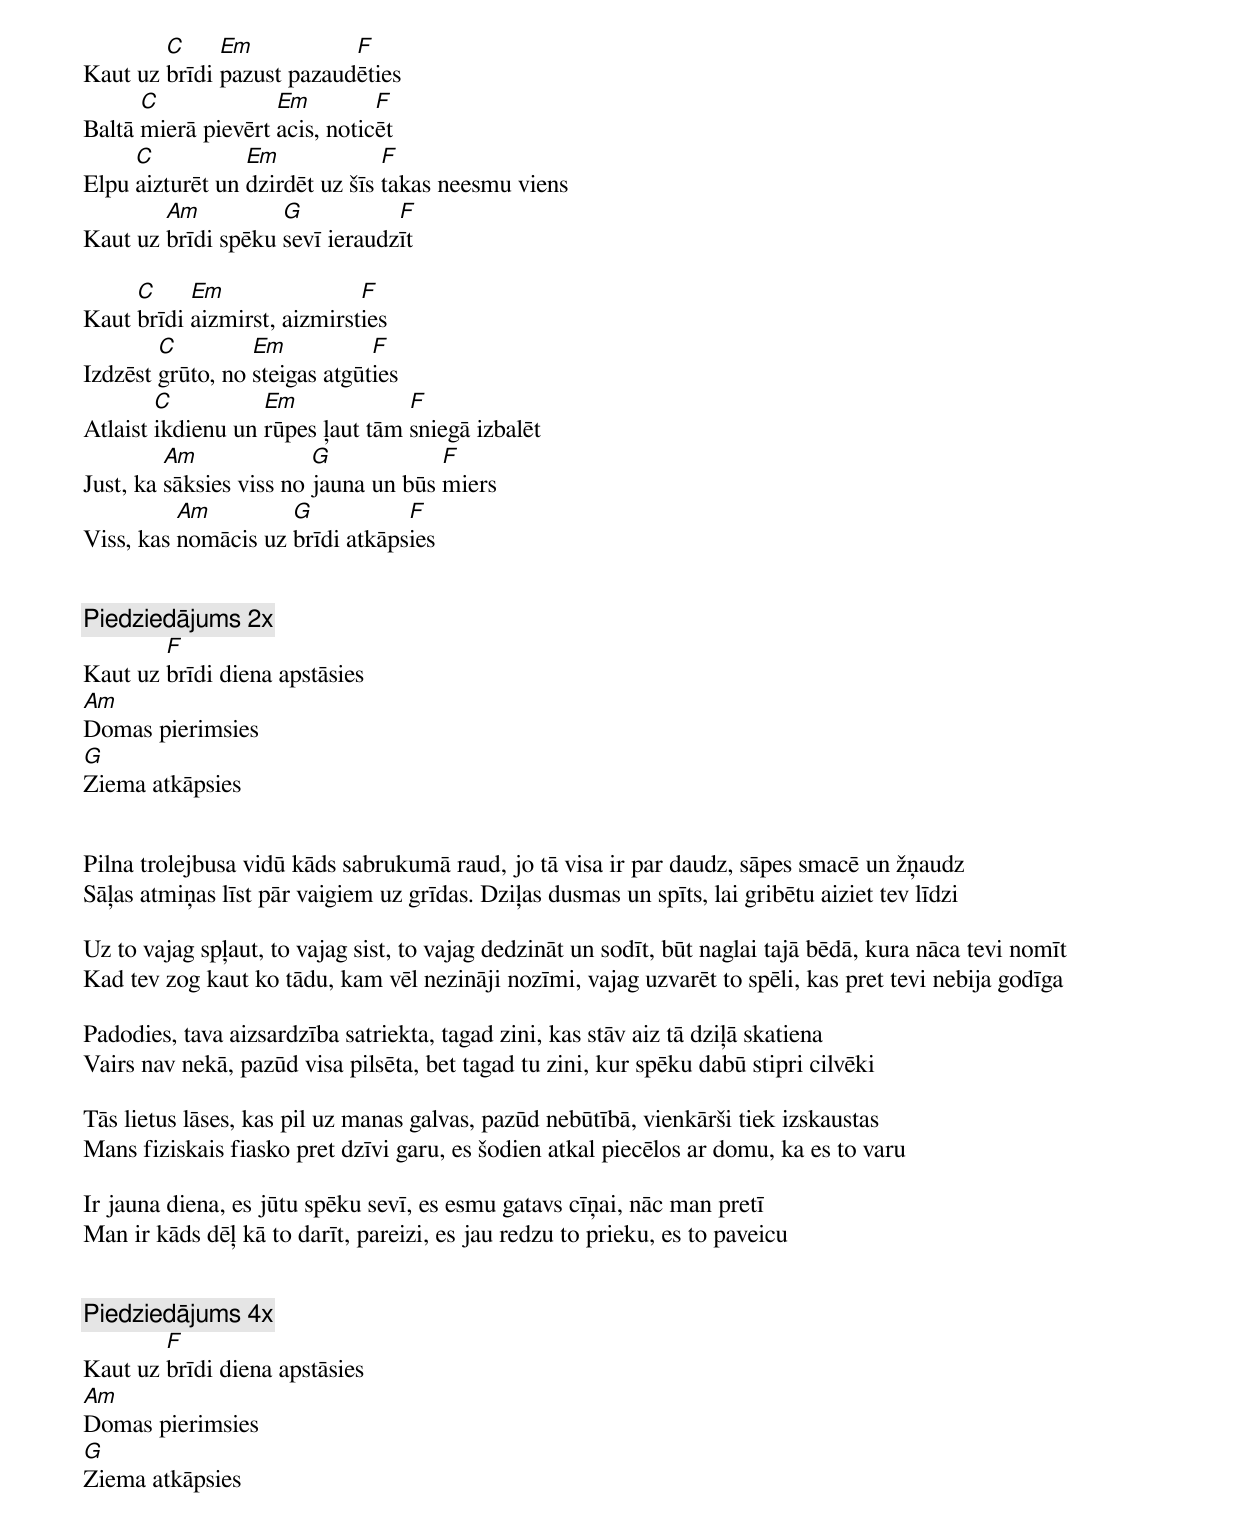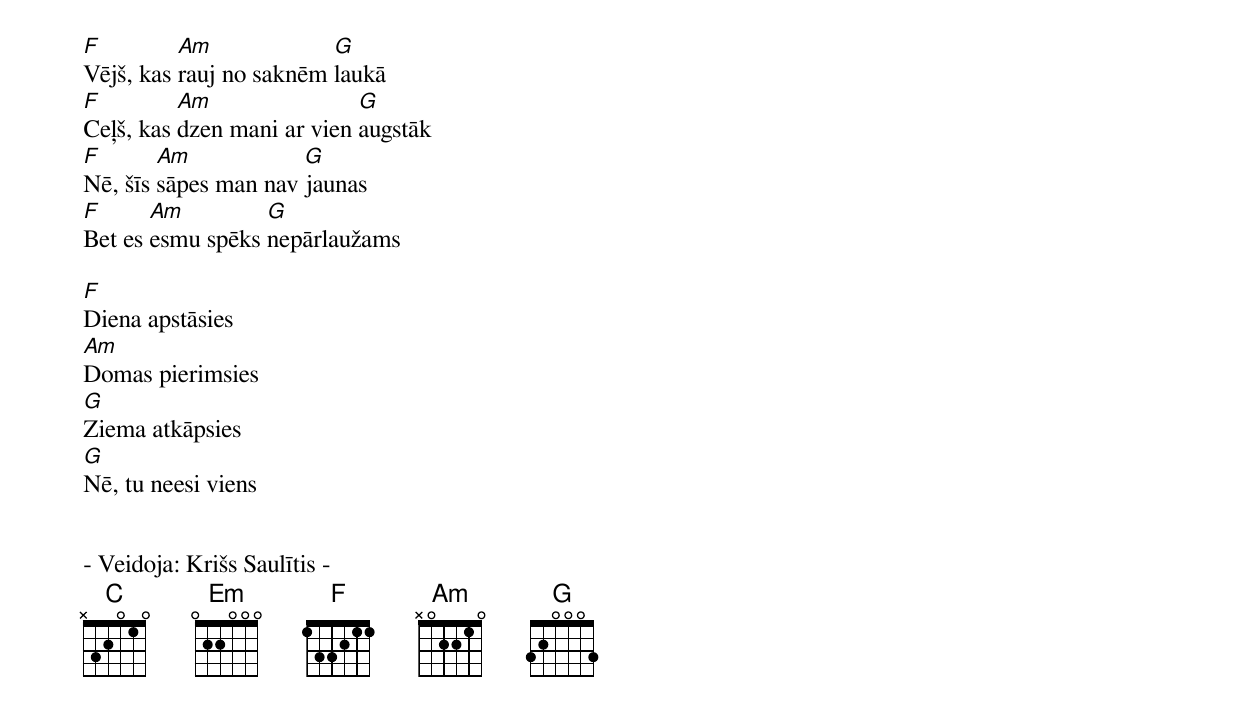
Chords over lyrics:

        C     Em           F
Kaut uz brīdi pazust pazaudēties
      C             Em         F
Baltā mierā pievērt acis, noticēt
     C           Em             F
Elpu aizturēt un dzirdēt uz šīs takas neesmu viens
        Am          G           F
Kaut uz brīdi spēku sevī ieraudzīt

     C     Em                F
Kaut brīdi aizmirst, aizmirsties
        C         Em           F
Izdzēst grūto, no steigas atgūties
        C          Em             F
Atlaist ikdienu un rūpes ļaut tām sniegā izbalēt
         Am              G            F
Just, ka sāksies viss no jauna un būs miers
          Am         G           F
Viss, kas nomācis uz brīdi atkāpsies


[Piedziedājums 2x]
        F
Kaut uz brīdi diena apstāsies
Am
Domas pierimsies
G
Ziema atkāpsies


Pilna trolejbusa vidū kāds sabrukumā raud, jo tā visa ir par daudz, sāpes smacē un žņaudz
Sāļas atmiņas līst pār vaigiem uz grīdas. Dziļas dusmas un spīts, lai gribētu aiziet tev līdzi

Uz to vajag spļaut, to vajag sist, to vajag dedzināt un sodīt, būt naglai tajā bēdā, kura nāca tevi nomīt
Kad tev zog kaut ko tādu, kam vēl nezināji nozīmi, vajag uzvarēt to spēli, kas pret tevi nebija godīga

Padodies, tava aizsardzība satriekta, tagad zini, kas stāv aiz tā dziļā skatiena
Vairs nav nekā, pazūd visa pilsēta, bet tagad tu zini, kur spēku dabū stipri cilvēki

Tās lietus lāses, kas pil uz manas galvas, pazūd nebūtībā, vienkārši tiek izskaustas
Mans fiziskais fiasko pret dzīvi garu, es šodien atkal piecēlos ar domu, ka es to varu

Ir jauna diena, es jūtu spēku sevī, es esmu gatavs cīņai, nāc man pretī
Man ir kāds dēļ kā to darīt, pareizi, es jau redzu to prieku, es to paveicu


[Piedziedājums 4x]
        F
Kaut uz brīdi diena apstāsies
Am
Domas pierimsies
G
Ziema atkāpsies

F         Am             G
Vējš, kas rauj no saknēm laukā
F         Am                G
Ceļš, kas dzen mani ar vien augstāk
F       Am            G
Nē, šīs sāpes man nav jaunas
F      Am         G
Bet es esmu spēks nepārlaužams

F
Diena apstāsies
Am
Domas pierimsies
G
Ziema atkāpsies
G
Nē, tu neesi viens


- Veidoja: Krišs Saulītis -
